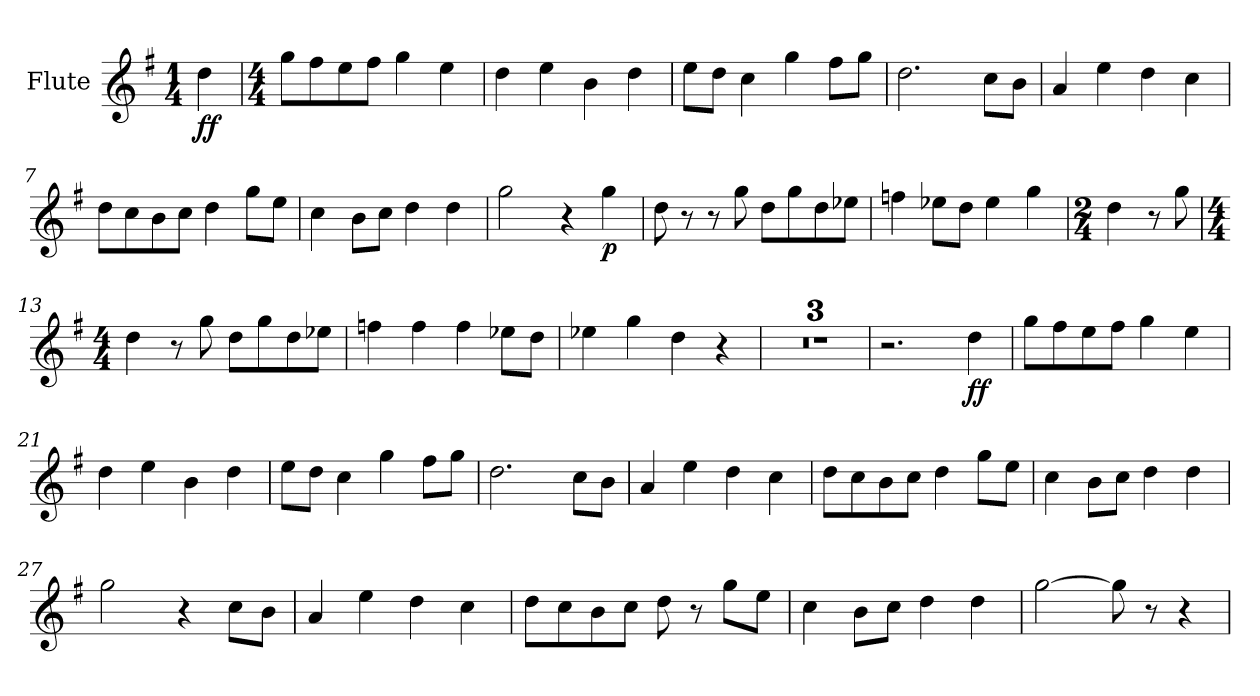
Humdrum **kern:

**kern	**dynam
*part1	*part1
*staff1	*staff1
*I"Flute	*
*I'Fl.	*
*clefG2	*
*k[f#]	*
*M1/4	*
*MM152	*
=1	=1
!	!LO:DY:b
4dd\	ff
=2	=2
*M4/4	*
8gg\L	.
8ff#\	.
8ee\	.
8ff#\J	.
4gg\	.
4ee\	.
=3	=3
4dd\	.
4ee\	.
4b\	.
4dd\	.
=4	=4
8ee\L	.
8dd\J	.
4cc\	.
4gg\	.
8ff#\L	.
8gg\J	.
=5	=5
2.dd\	.
8cc\L	.
8b\J	.
=6	=6
4a/	.
4ee\	.
4dd\	.
4cc\	.
=7	=7
8dd\L	.
8cc\	.
8b\	.
8cc\J	.
4dd\	.
8gg\L	.
8ee\J	.
=8	=8
4cc\	.
8b\L	.
8cc\J	.
4dd\	.
4dd\	.
!!LO:LB:g=z
=9	=9
2gg\	.
4r	.
!	!LO:DY:b
4gg\	p
=10	=10
8dd\	.
8r	.
8r	.
8gg\	.
8dd\L	.
8gg\	.
8dd\	.
8ee-X\J	.
=11	=11
4ffn\	.
8ee-X\L	.
8dd\J	.
4ee-\	.
4gg\	.
=12	=12
*M2/4	*
4dd\	.
8r	.
8gg\	.
=13	=13
*M4/4	*
4dd\	.
8r	.
8gg\	.
8dd\L	.
8gg\	.
8dd\	.
8ee-X\J	.
=14	=14
4ffn\	.
4ff\	.
4ff\	.
8ee-X\L	.
8dd\J	.
=15	=15
4ee-X\	.
4gg\	.
4dd\	.
4r	.
!!LO:LB:g=z
=16	=16
1r	.
=17	=17
1r	.
=18	=18
1r	.
=19	=19
2.r	.
!	!LO:DY:b
4dd\	ff
=20	=20
8gg\L	.
8ff#\	.
8ee\	.
8ff#\J	.
4gg\	.
4ee\	.
=21	=21
4dd\	.
4ee\	.
4b\	.
4dd\	.
=22	=22
8ee\L	.
8dd\J	.
4cc\	.
4gg\	.
8ff#\L	.
8gg\J	.
=23	=23
2.dd\	.
8cc\L	.
8b\J	.
=24	=24
4a/	.
4ee\	.
4dd\	.
4cc\	.
!!LO:LB:g=z
=25	=25
8dd\L	.
8cc\	.
8b\	.
8cc\J	.
4dd\	.
8gg\L	.
8ee\J	.
=26	=26
4cc\	.
8b\L	.
8cc\J	.
4dd\	.
4dd\	.
=27	=27
2gg\	.
4r	.
8cc\L	.
8b\J	.
=28	=28
4a/	.
4ee\	.
4dd\	.
*MM80	*
4cc\	.
=29	=29
8dd\L	.
8cc\	.
8b\	.
8cc\J	.
8dd\	.
8r	.
8gg\L	.
8ee\J	.
=30	=30
4cc\	.
8b\L	.
8cc\J	.
4dd\	.
4dd\	.
=31	=31
[2gg\	.
8gg\]	.
8r	.
4r	.
=	=
*-	*-
